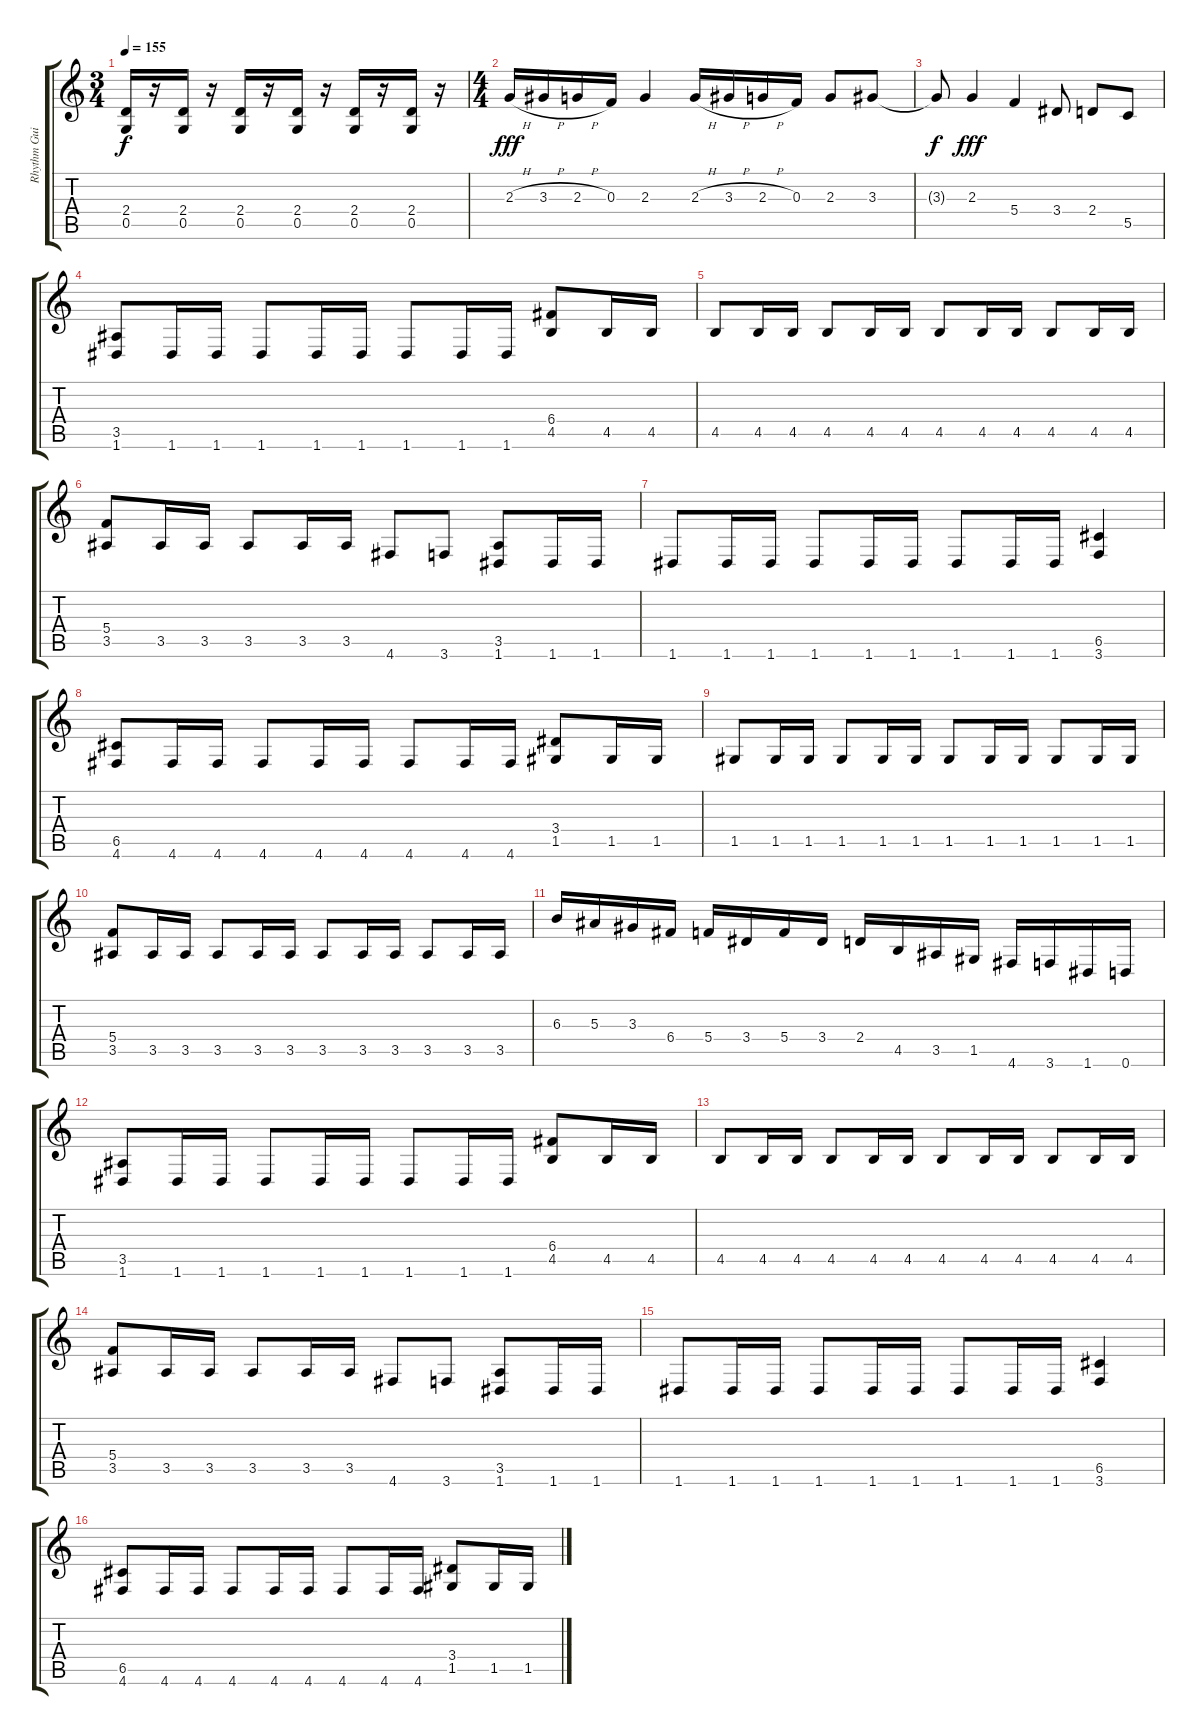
\track ("Rhythm Guitar" "Rhythm Gui") {instrument overdrivenguitar}
\staff {score tabs}
\tuning (D4 A3 F3 C3 G2 D2) {hide}
\ts (3 4)
\tempo 155
\clef g2
\ks c
(2.4 0.5).16{dy f} r.16 (2.4 0.5).16 r.16 (2.4 0.5).16 r.16 (2.4 0.5).16 r.16 (2.4 0.5).16 r.16 (2.4 0.5).16 r.16 |
\ts (4 4)
2.3{h}.16{dy fff} 3.3{h}.16 2.3{h}.16 0.3.16 2.3.4 2.3{h}.16 3.3{h}.16 2.3{h}.16 0.3.16 2.3.8 3.3.8 |
3.3{t}.8{dy f} 2.3.4{dy fff} 5.4.4 3.4.8 2.4.8 5.5.8 |
(3.5 1.6).8 1.6.16 1.6.16 1.6.8 1.6.16 1.6.16 1.6.8 1.6.16 1.6.16 (6.4 4.5).8 4.5.16 4.5.16 |
4.5.8 4.5.16 4.5.16 4.5.8 4.5.16 4.5.16 4.5.8 4.5.16 4.5.16 4.5.8 4.5.16 4.5.16 |
(5.4 3.5).8 3.5.16 3.5.16 3.5.8 3.5.16 3.5.16 4.6.8 3.6.8 (3.5 1.6).8 1.6.16 1.6.16 |
1.6.8 1.6.16 1.6.16 1.6.8 1.6.16 1.6.16 1.6.8 1.6.16 1.6.16 (6.5 3.6).4 |
(6.5 4.6).8 4.6.16 4.6.16 4.6.8 4.6.16 4.6.16 4.6.8 4.6.16 4.6.16 (3.4 1.5).8 1.5.16 1.5.16 |
1.5.8 1.5.16 1.5.16 1.5.8 1.5.16 1.5.16 1.5.8 1.5.16 1.5.16 1.5.8 1.5.16 1.5.16 |
(5.4 3.5).8 3.5.16 3.5.16 3.5.8 3.5.16 3.5.16 3.5.8 3.5.16 3.5.16 3.5.8 3.5.16 3.5.16 |
6.3.16 5.3.16 3.3.16 6.4.16 5.4.16 3.4.16 5.4.16 3.4.16 2.4.16 4.5.16 3.5.16 1.5.16 4.6.16 3.6.16 1.6.16 0.6.16 |
(3.5 1.6).8 1.6.16 1.6.16 1.6.8 1.6.16 1.6.16 1.6.8 1.6.16 1.6.16 (6.4 4.5).8 4.5.16 4.5.16 |
4.5.8 4.5.16 4.5.16 4.5.8 4.5.16 4.5.16 4.5.8 4.5.16 4.5.16 4.5.8 4.5.16 4.5.16 |
(5.4 3.5).8 3.5.16 3.5.16 3.5.8 3.5.16 3.5.16 4.6.8 3.6.8 (3.5 1.6).8 1.6.16 1.6.16 |
1.6.8 1.6.16 1.6.16 1.6.8 1.6.16 1.6.16 1.6.8 1.6.16 1.6.16 (6.5 3.6).4 |
(6.5 4.6).8 4.6.16 4.6.16 4.6.8 4.6.16 4.6.16 4.6.8 4.6.16 4.6.16 (3.4 1.5).8 1.5.16 1.5.16
